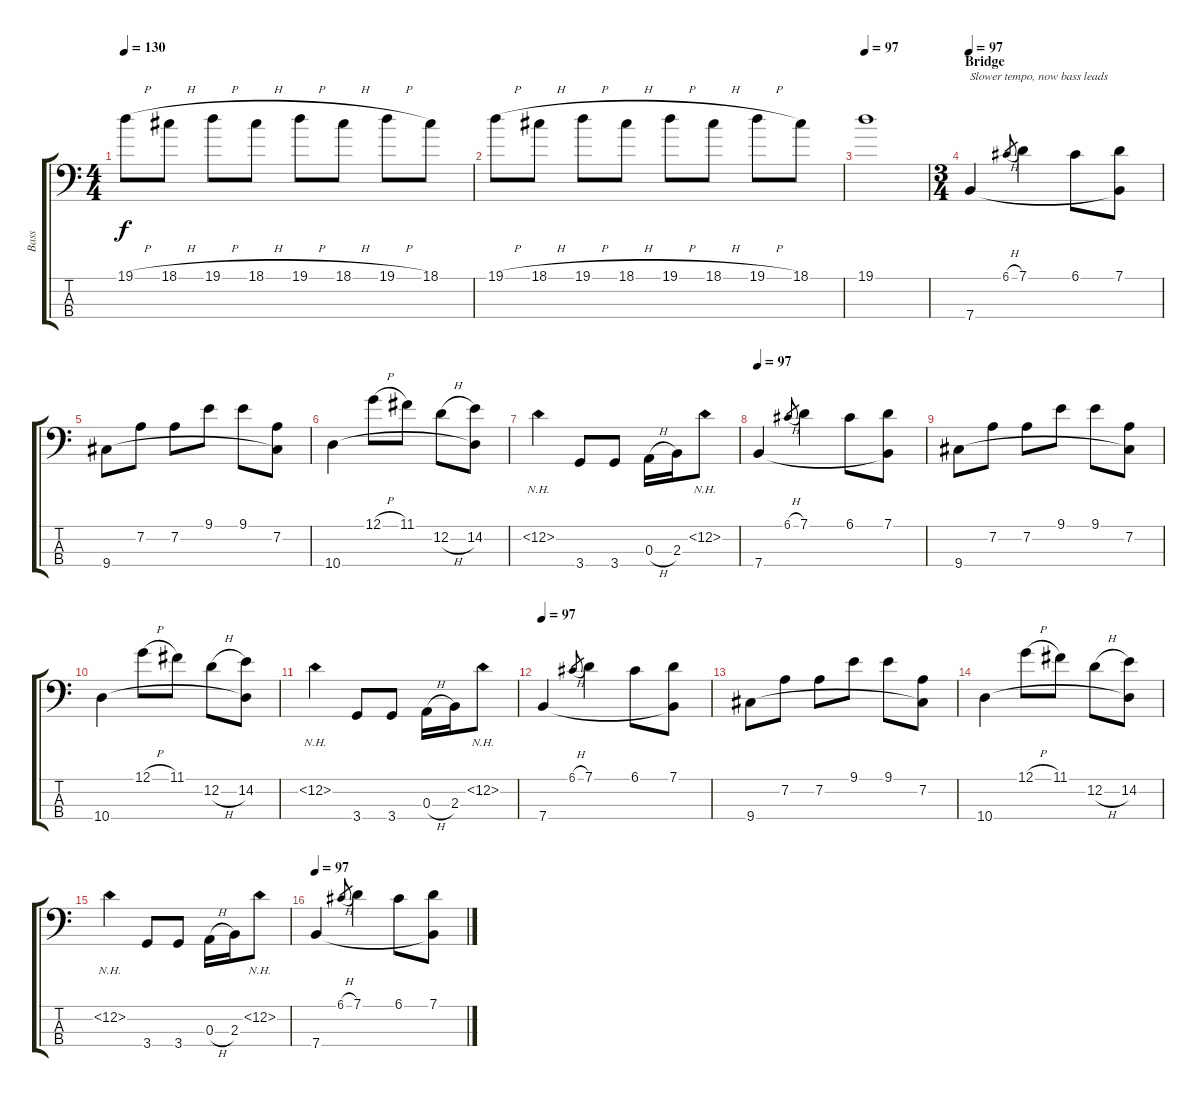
\track ("Bass" "Bass") {instrument fretlessbass}
\staff {score tabs}
\tuning (G2 D2 A1 E1) {hide}
\ts (4 4)
\tempo 130
\clef f4
\ks c
19.1{h}.8{dy f} 18.1{h}.8 19.1{h}.8 18.1{h}.8 19.1{h}.8 18.1{h}.8 19.1{h}.8 18.1.8 |
19.1{h}.8 18.1{h}.8 19.1{h}.8 18.1{h}.8 19.1{h}.8 18.1{h}.8 19.1{h}.8 18.1.8 |
\tempo 97
19.1.1 |
\ts (3 4)
\section ("" "Bridge")
\tempo 97
7.4.4{txt "Slower tempo, now bass leads" volume 16 instrument electricbassfinger} 6.1{h}.8{gr} 7.1.4 6.1.8 (7.1 7.4{t}).8 |
9.4.8 7.2.8 7.2.8 9.1.8 9.1.8 (7.2 9.4{t}).8 |
10.4.4 12.1{h}.8 11.1.8 12.2{h}.8 (14.2 10.4{t}).8 |
12.2{nh}.4 3.4.8 3.4.8 0.3{h}.16 2.3.16 12.2{nh}.8 |
\tempo 97
7.4.4{volume 16 instrument electricbassfinger} 6.1{h}.8{gr} 7.1.4 6.1.8 (7.1 7.4{t}).8 |
9.4.8 7.2.8 7.2.8 9.1.8 9.1.8 (7.2 9.4{t}).8 |
10.4.4 12.1{h}.8 11.1.8 12.2{h}.8 (14.2 10.4{t}).8 |
12.2{nh}.4 3.4.8 3.4.8 0.3{h}.16 2.3.16 12.2{nh}.8 |
\tempo 97
7.4.4{volume 16 instrument electricbassfinger} 6.1{h}.8{gr} 7.1.4 6.1.8 (7.1 7.4{t}).8 |
9.4.8 7.2.8 7.2.8 9.1.8 9.1.8 (7.2 9.4{t}).8 |
10.4.4 12.1{h}.8 11.1.8 12.2{h}.8 (14.2 10.4{t}).8 |
12.2{nh}.4 3.4.8 3.4.8 0.3{h}.16 2.3.16 12.2{nh}.8 |
\tempo 97
7.4.4{volume 16 instrument electricbassfinger} 6.1{h}.8{gr} 7.1.4 6.1.8 (7.1 7.4{t}).8
